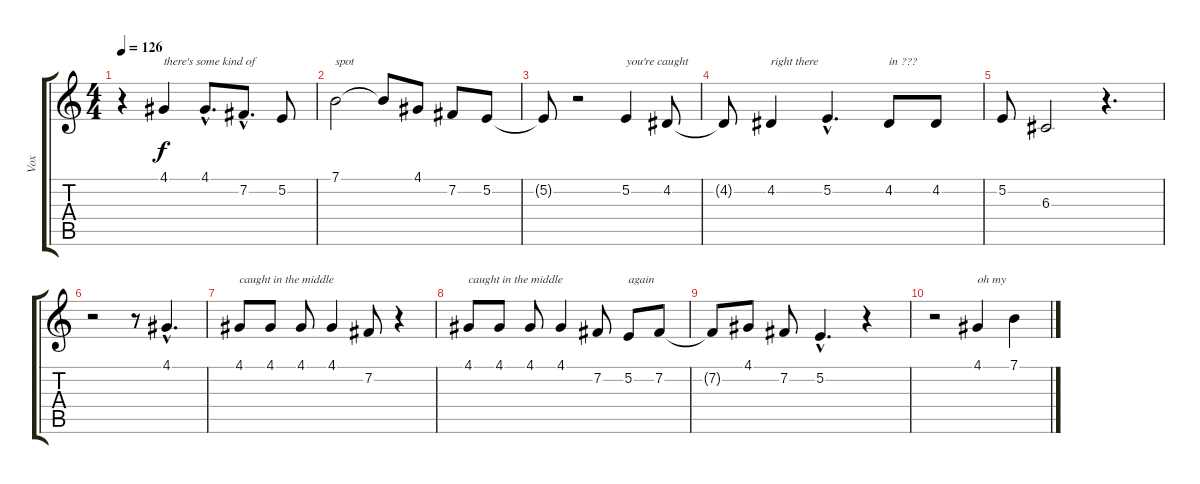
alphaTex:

\track ("Vox" "Vox") {instrument violin}
\staff {score tabs}
\tuning (E4 B3 G3 D3 A2 E2) {hide}
\ts (4 4)
\tempo 126
\clef g2
\ks c
r.4{dy f} 4.1.4{txt "there's some kind of"} 4.1{hac}.8{d} 7.2{hac}.8{d} 5.2.8 |
7.1.2{txt "spot"} 7.1{t}.8 4.1.8 7.2.8 5.2.8 |
5.2{t}.8{volume 7} r.2 5.2.4{txt "you're caught "} 4.2.8 |
4.2{t}.8 4.2.4{txt "right there"} 5.2{hac}.4{d} 4.2.8{txt "in ???"} 4.2.8 |
5.2.8 6.3.2 r.4{d} |
r.2 r.8 4.1{hac}.4{d} |
4.1.8{txt "caught in the middle" volume 0} 4.1.8 4.1.8 4.1.4 7.2.8 r.4 |
4.1.8{txt "caught in the middle"} 4.1.8 4.1.8 4.1.4 7.2.8 5.2.8{txt "again"} 7.2.8 |
7.2{t}.8 4.1.8 7.2.8 5.2{hac}.4{d} r.4 |
r.2 4.1.4{txt "oh my "} 7.1.4
